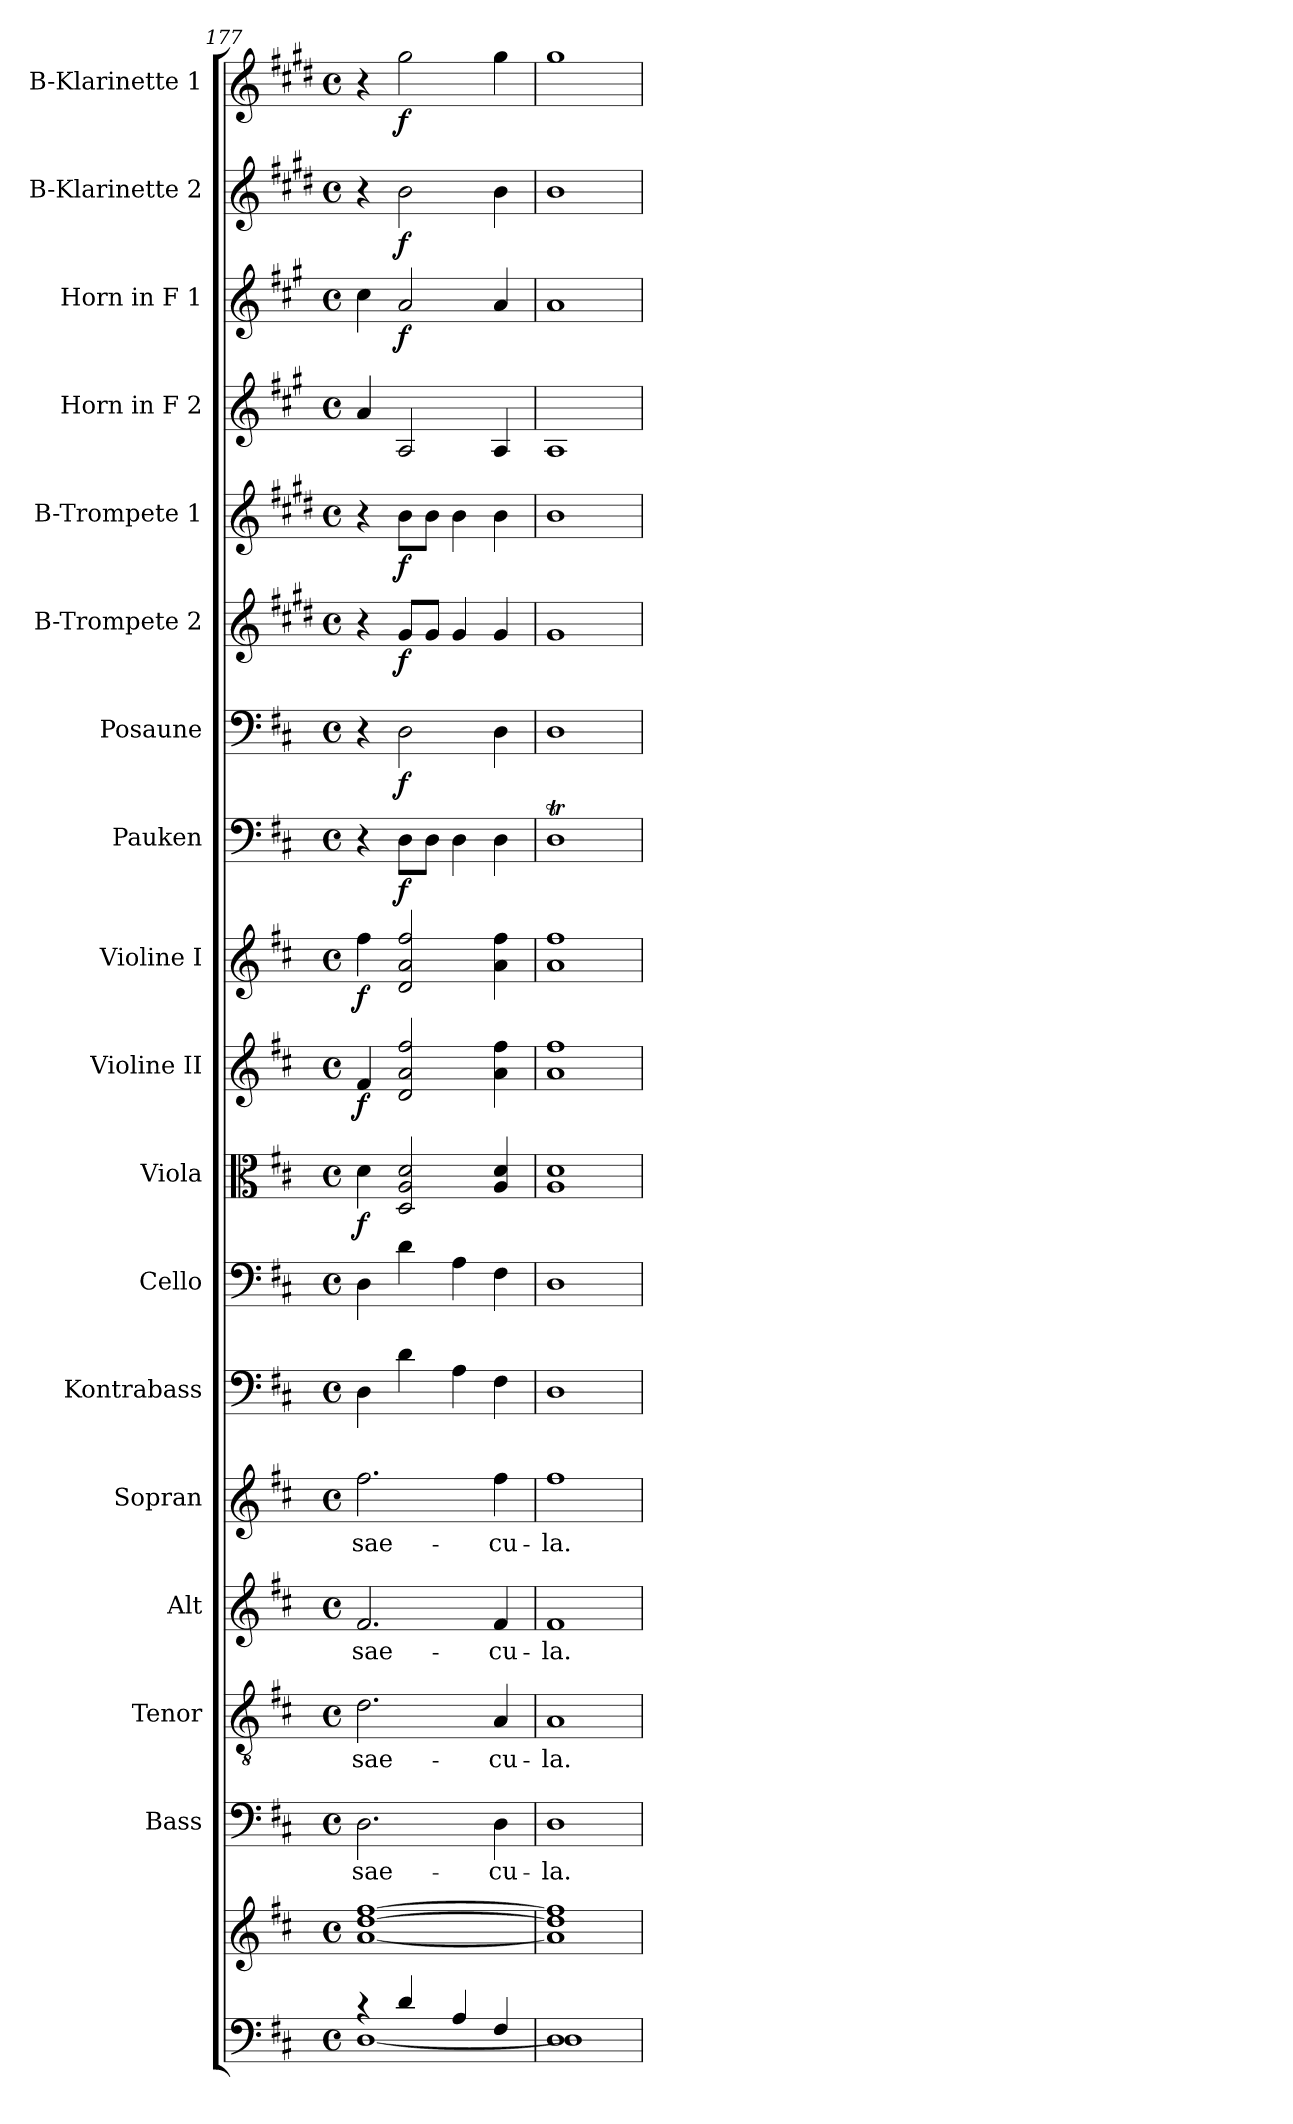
**kern	**kern	**kern	**text	**kern	**text	**kern	**text	**kern	**text	**kern	**kern	**kern	**dynam	**kern	**dynam	**kern	**dynam	**kern	**dynam	**kern	**dynam	**kern	**dynam	**kern	**dynam	**kern	**kern	**dynam	**kern	**dynam	**kern	**dynam
*part18	*part18	*part17	*part17	*part16	*part16	*part15	*part15	*part14	*part14	*part13	*part12	*part11	*part11	*part10	*part10	*part9	*part9	*part8	*part8	*part7	*part7	*part6	*part6	*part5	*part5	*part4	*part3	*part3	*part2	*part2	*part1	*part1
*staff19	*staff18	*staff17	*staff17	*staff16	*staff16	*staff15	*staff15	*staff14	*staff14	*staff13	*staff12	*staff11	*staff11	*staff10	*staff10	*staff9	*staff9	*staff8	*staff8	*staff7	*staff7	*staff6	*staff6	*staff5	*staff5	*staff4	*staff3	*staff3	*staff2	*staff2	*staff1	*staff1
*	*	*I"Bass	*	*I"Tenor	*	*I"Alt	*	*I"Sopran	*	*I"Kontrabass	*I"Cello	*I"Viola	*	*I"Violine II	*	*I"Violine I	*	*I"Pauken	*	*I"Posaune	*	*I"B-Trompete 2	*	*I"B-Trompete 1	*	*I"Horn in F 2	*I"Horn in F 1	*	*I"B-Klarinette 2	*	*I"B-Klarinette 1	*
*	*	*I'B.	*	*I'T.	*	*I'A.	*	*I'S.	*	*I'Kb.	*	*I'Vla.	*	*I'Vl. II	*	*I'Vl. I	*	*I'Pk.	*	*I'Pos.	*	*I'B Trp. 2	*	*I'B Trp. 1	*	*	*	*	*I'B Kl. 2	*	*I'B Kl. 1	*
*clefF4	*clefG2	*clefF4	*	*clefGv2	*	*clefG2	*	*clefG2	*	*clefF4	*clefF4	*clefC3	*	*clefG2	*	*clefG2	*	*clefF4	*	*clefF4	*	*clefG2	*	*clefG2	*	*clefG2	*clefG2	*	*clefG2	*	*clefG2	*
*	*	*	*	*	*	*	*	*	*	*ITrd7c12	*	*	*	*	*	*	*	*	*	*	*	*ITrd1c2	*	*ITrd1c2	*	*ITrd4c7	*ITrd4c7	*	*ITrd1c2	*	*ITrd1c2	*
*k[f#c#]	*k[f#c#]	*k[f#c#]	*	*k[f#c#]	*	*k[f#c#]	*	*k[f#c#]	*	*k[f#c#]	*k[f#c#]	*k[f#c#]	*	*k[f#c#]	*	*k[f#c#]	*	*k[f#c#]	*	*k[f#c#]	*	*k[f#c#]	*	*k[f#c#]	*	*k[f#c#]	*k[f#c#]	*	*k[f#c#]	*	*k[f#c#]	*
*D:	*D:	*D:	*	*D:	*	*D:	*	*D:	*	*D:	*D:	*D:	*	*D:	*	*D:	*	*D:	*	*D:	*	*D:	*	*D:	*	*D:	*D:	*	*D:	*	*D:	*
*M4/4	*M4/4	*M4/4	*	*M4/4	*	*M4/4	*	*M4/4	*	*M4/4	*M4/4	*M4/4	*	*M4/4	*	*M4/4	*	*M4/4	*	*M4/4	*	*M4/4	*	*M4/4	*	*M4/4	*M4/4	*	*M4/4	*	*M4/4	*
*met(c)	*met(c)	*met(c)	*	*met(c)	*	*met(c)	*	*met(c)	*	*met(c)	*met(c)	*met(c)	*	*met(c)	*	*met(c)	*	*met(c)	*	*met(c)	*	*met(c)	*	*met(c)	*	*met(c)	*met(c)	*	*met(c)	*	*met(c)	*
=177	=177	=177	=177	=177	=177	=177	=177	=177	=177	=177	=177	=177	=177	=177	=177	=177	=177	=177	=177	=177	=177	=177	=177	=177	=177	=177	=177	=177	=177	=177	=177	=177
*^	*^	*	*	*	*	*	*	*	*	*	*	*	*	*	*	*	*	*	*	*	*	*	*	*	*	*	*	*	*	*	*	*
!	!	!	!	!	!LO:LY:b	!	!LO:LY:b	!	!LO:LY:b	!	!LO:LY:b	!	!	!	!LO:DY:b	!	!LO:DY:b	!	!LO:DY:b	!	!	!	!	!	!	!	!	!	!	!	!	!	!	!
4rc	[<1D	[>1dd [>1ff#	[<1a	2.D\	sae-	2.d\	sae-	2.f#/	sae-	2.ff#\	sae-	4DD\	4D\	4d\	f	4f#/	f	4ff#\	f	4r	.	4r	.	4r	.	4r	.	4d/	4f#\	.	4r	.	4r	.
!	!	!	!	!	!	!	!	!	!	!	!	!	!	!	!	!	!	!	!	!	!LO:DY:b	!	!LO:DY:b	!	!LO:DY:b	!	!LO:DY:b	!	!	!LO:DY:b	!	!LO:DY:b	!	!LO:DY:b
4d/	.	.	.	.	.	.	.	.	.	.	.	4D\	4d\	2D/ 2A/ 2d/	.	2d/ 2a/ 2ff#/	.	2d/ 2a/ 2ff#/	.	8D\L	f	2D\	f	8f#/L	f	8a\L	f	2D/	2d/	f	2a\	f	2ff#\	f
.	.	.	.	.	.	.	.	.	.	.	.	.	.	.	.	.	.	.	.	8D\J	.	.	.	8f#/J	.	8a\J	.	.	.	.	.	.	.	.
4A/	.	.	.	.	.	.	.	.	.	.	.	4AA\	4A\	.	.	.	.	.	.	4D\	.	.	.	4f#/	.	4a\	.	.	.	.	.	.	.	.
!	!	!	!	!	!LO:LY:b	!	!LO:LY:b	!	!LO:LY:b	!	!LO:LY:b	!	!	!	!	!	!	!	!	!	!	!	!	!	!	!	!	!	!	!	!	!	!	!
4F#/	.	.	.	4D\	-cu-	4A/	-cu-	4f#/	-cu-	4ff#\	-cu-	4FF#\	4F#\	4A/ 4d/	.	4a\ 4ff#\	.	4a\ 4ff#\	.	4D\	.	4D\	.	4f#/	.	4a\	.	4D/	4d/	.	4a\	.	4ff#\	.
=178	=178	=178	=178	=178	=178	=178	=178	=178	=178	=178	=178	=178	=178	=178	=178	=178	=178	=178	=178	=178	=178	=178	=178	=178	=178	=178	=178	=178	=178	=178	=178	=178	=178	=178
!	!	!	!	!	!LO:LY:b	!	!LO:LY:b	!	!LO:LY:b	!	!LO:LY:b	!	!	!	!	!	!	!	!	!	!	!	!	!	!	!	!	!	!	!	!	!	!	!
1D	1D]	1dd] 1ff#]	1a]	1D	-la.	1A	-la.	1f#	-la.	1ff#	-la.	1DD	1D	1A 1d	.	1a 1ff#	.	1a 1ff#	.	1DT	.	1D	.	1f#	.	1a	.	1D	1d	.	1a	.	1ff#	.
*v	*v	*	*	*	*	*	*	*	*	*	*	*	*	*	*	*	*	*	*	*	*	*	*	*	*	*	*	*	*	*	*	*	*	*
*	*v	*v	*	*	*	*	*	*	*	*	*	*	*	*	*	*	*	*	*	*	*	*	*	*	*	*	*	*	*	*	*	*	*
=	=	=	=	=	=	=	=	=	=	=	=	=	=	=	=	=	=	=	=	=	=	=	=	=	=	=	=	=	=	=	=	=
*-	*-	*-	*-	*-	*-	*-	*-	*-	*-	*-	*-	*-	*-	*-	*-	*-	*-	*-	*-	*-	*-	*-	*-	*-	*-	*-	*-	*-	*-	*-	*-	*-
